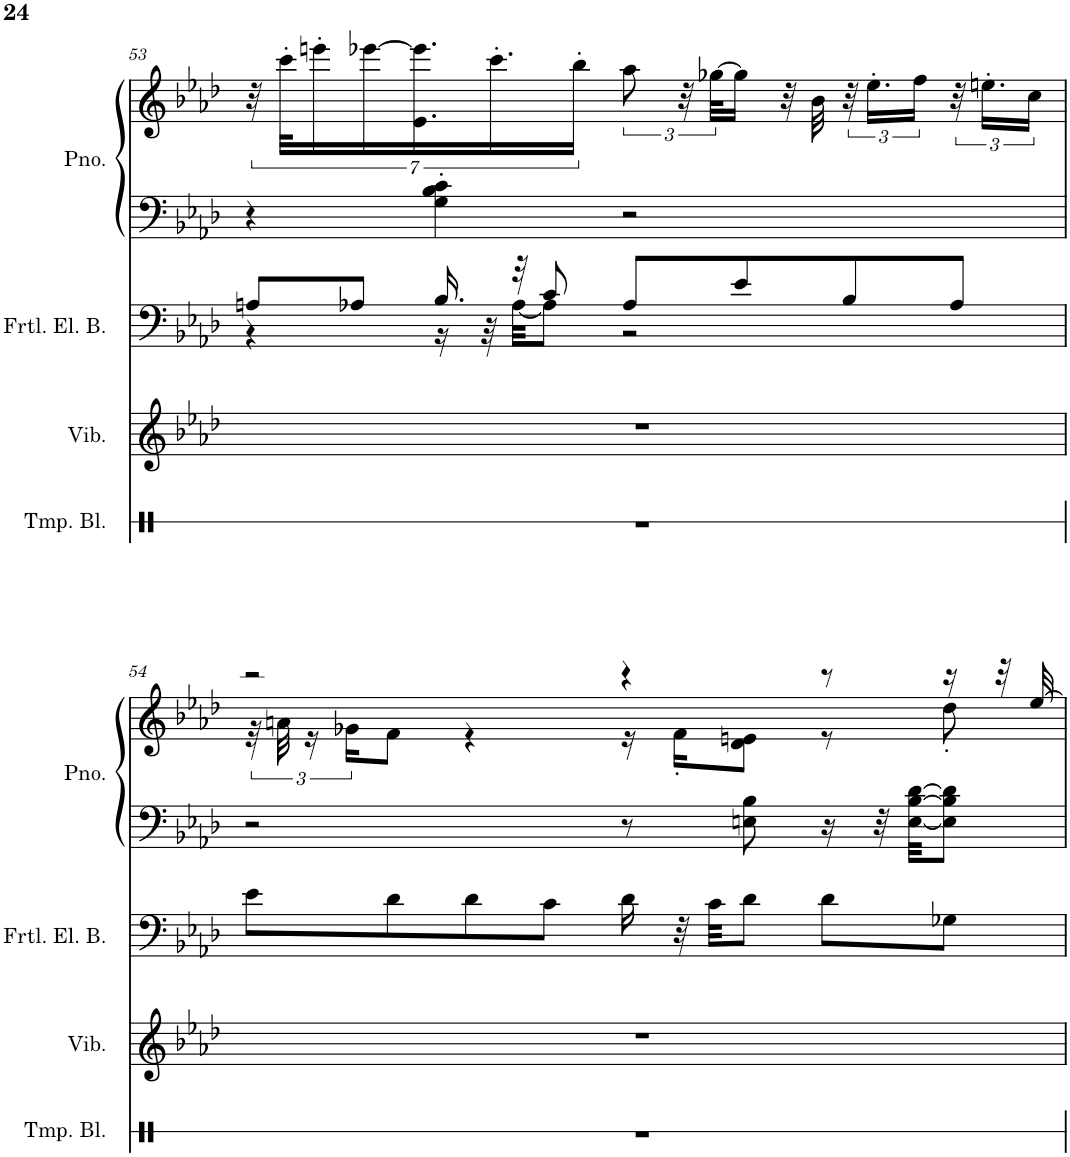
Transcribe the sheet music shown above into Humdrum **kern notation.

**kern	**kern	**kern	**kern	**kern
*part4	*part3	*part2	*part1	*part1
*staff5	*staff4	*staff3	*staff2	*staff1
*I"Temple Blocks	*I"Vibraphone	*I"Fretless Electric Bass	*I"Piano, Donna Lee	*
*I'Tmp. Bl.	*I'Vib.	*I'Frtl. El. B.	*I'Pno.	*
!!LO:PB:g=z
*clefX	*clefG2	*clefF4	*clefF4	*clefG2
*	*	*Trd7c12	*	*
*k[]	*k[b-e-a-d-]	*k[b-e-a-d-]	*k[b-e-a-d-]	*k[b-e-a-d-]
*M4/4	*M4/4	*M4/4	*M4/4	*M4/4
=53	=53	=53	=53	=53
*	*	*^	*	*
1r	1r	8An/L	4r	4r	28r
.	.	.	.	.	28ccc'\KLL
.	.	.	.	.	14eeen'\
.	.	8A-X/J	.	.	.
.	.	.	.	.	[14eee-X\
.	.	.	.	.	14.e-\ 14.eee-\]
.	.	16.B-/	16r	4G\' 4B-\' 4c\'	.
.	.	.	32r	.	.
.	.	.	.	.	14.ccc'\
.	.	32r	[32A-\KKL	.	.
.	.	8c/	8A-\J]	.	.
.	.	.	.	.	14bb-'\JJ
.	.	8A-/L	2r	2r	12aa-\
.	.	.	.	.	48r
.	.	.	.	.	[48gg-X\KLL
.	.	8e-/	.	.	16gg-\JJ]
.	.	.	.	.	32r
.	.	.	.	.	32b-\
.	.	8B-/	.	.	48r
.	.	.	.	.	24.ee-'\LL
.	.	.	.	.	24ff\JJ
.	.	8A-/J	.	.	48r
.	.	.	.	.	24.een'\LL
.	.	.	.	.	24cc\JJ
*	*	*v	*v	*	*
!!LO:LB:g=z
=54	=54	=54	=54	=54
*	*	*	*	*^
1r	1r	8e-\L	2r	2r	48r
.	.	.	.	.	48an\
.	.	.	.	.	24r
.	.	.	.	.	24g-X\KL
.	.	8d-\	.	.	8f\J
.	.	8d-\	.	.	4r
.	.	8c\J	.	.	.
.	.	16d-\	8r	4r	16r
.	.	32r	.	.	16f'\KL
.	.	32c\KKL	.	.	.
.	.	8d-\J	8En\ 8B-\	.	8d-\ 8en\J
.	.	8d-\L	16r	8r	8r
.	.	.	32r	.	.
.	.	.	[32E\ [32B-\ [32d-\KKL	.	.
.	.	8G-X\J	8E\] 8B-\] 8d-\]J	16r	8dd-'\
.	.	.	.	32r	.
.	.	.	.	[32ee-/	.
*	*	*	*	*v	*v
=	=	=	=	=
*-	*-	*-	*-	*-
